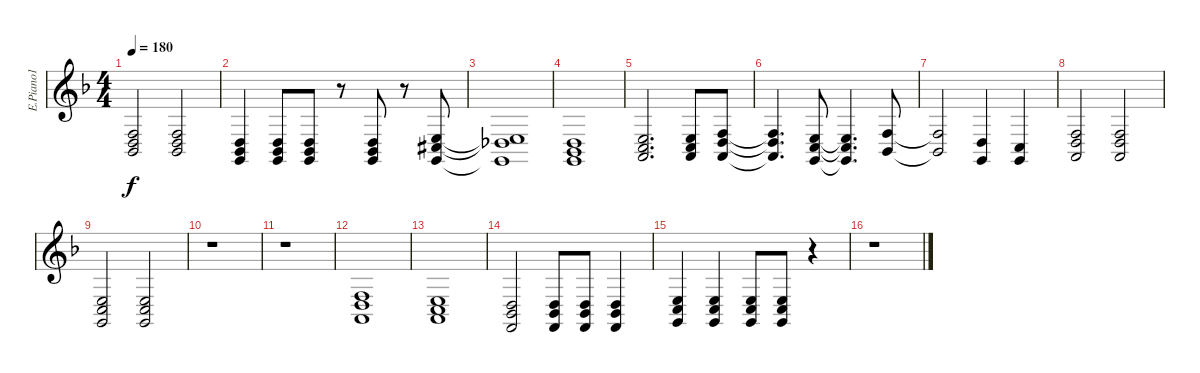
\track ("E.Piano1" "E.Piano1") {instrument electricgrandpiano}
\staff {score}
\tuning (D4 A3 F3 C3 G2 C2) {hide}
\ts (4 4)
\tempo 180
\clef g2
\ks f
(0.3 2.4 3.5).2{dy f} (0.3 2.4 3.5).2 |
(2.4 3.5 7.6).4 (2.4 0.5 10.6).8 (2.4 0.5 10.6).8 r.8 (2.4 3.5 7.6).8 r.8 (1.4{acc #} 0.5 16.6).8 |
(1.4{t} 0.5{t} 16.6{t}).1 |
(2.4 3.5 7.6).1 |
(4.4 5.5 9.6).2{d} (4.4 5.5 9.6).8 (0.3 2.4 2.5).8 |
(0.3{t} 2.4{t} 2.5{t}).4{d} (0.4 0.5 16.6).8 (0.4{t} 0.5{t} 16.6{t}).4{d} (0.3 3.5).8 |
(0.3{t} 3.5{t}).2 (2.4 0.5).4 (0.4 0.5).4 |
(0.3 2.4 2.5).2 (0.3 2.4 2.5).2 |
(4.4 5.5 7.6).2 (0.4 0.5 16.6).2 |
r.1 |
r.1 |
(0.3 2.4 2.5).1 |
(0.4 2.5 16.6).1 |
(2.4 3.5 5.6).2 (2.4 3.5 5.6).8 (2.4 3.5 5.6).8 (2.4 3.5 5.6).4 |
(4.4 5.5 7.6).4 (0.4 0.5 16.6).4 (0.4 0.5 16.6).8 (0.4 0.5 16.6).8 r.4 |
r.1
